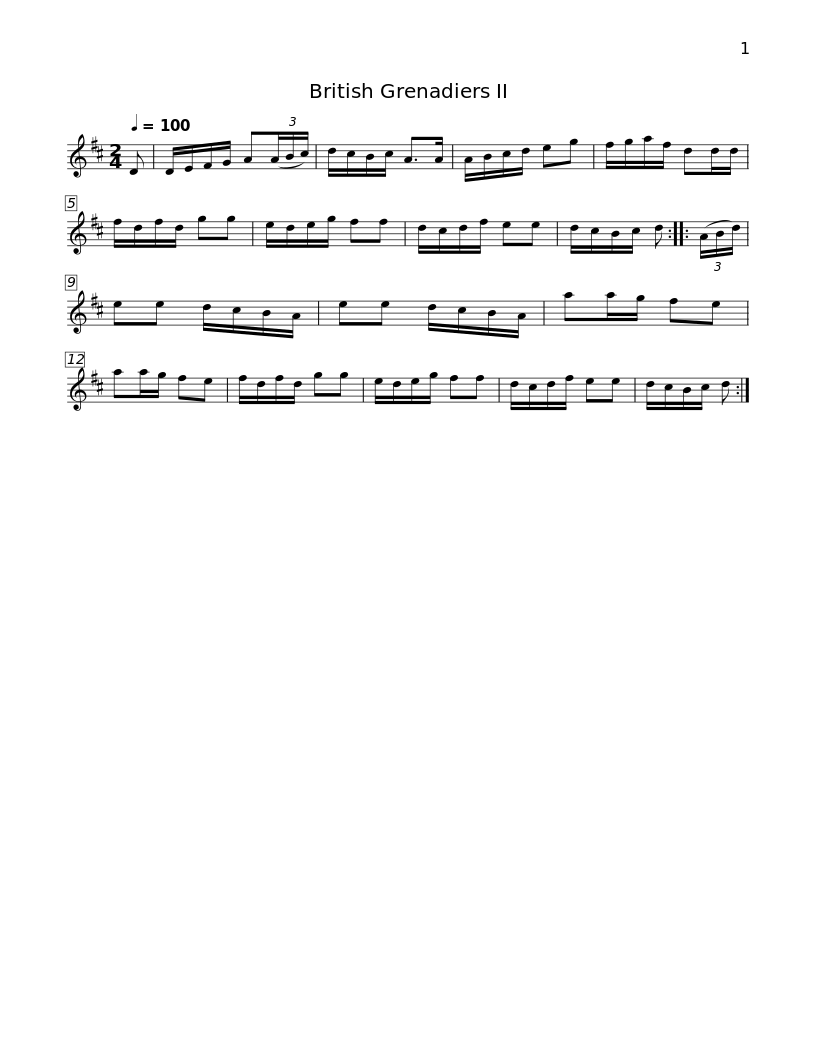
X:1
L:1/8
Q:1/4=100
M:2/4
I:linebreak $
K:none
V:1 treble transpose="8 "
V:1
[K:D] D | D/E/F/G/ A(3(A/B/c/) | d/c/B/c/ A>A | A/B/c/d/ eg | f/g/a/f/ dd/d/ | %5
 f/d/f/d/ gg | e/d/e/g/ ff | d/c/d/f/ ee |$ d/c/B/c/ d :: (3(A/B/d/) | %10
 ee d/c/B/A/ | ee d/c/B/A/ | aa/g/ fe | aa/g/ fe | f/d/f/d/ gg | %15
 e/d/e/g/ ff |$ d/c/d/f/ ee | d/c/B/c/ d :| %18
